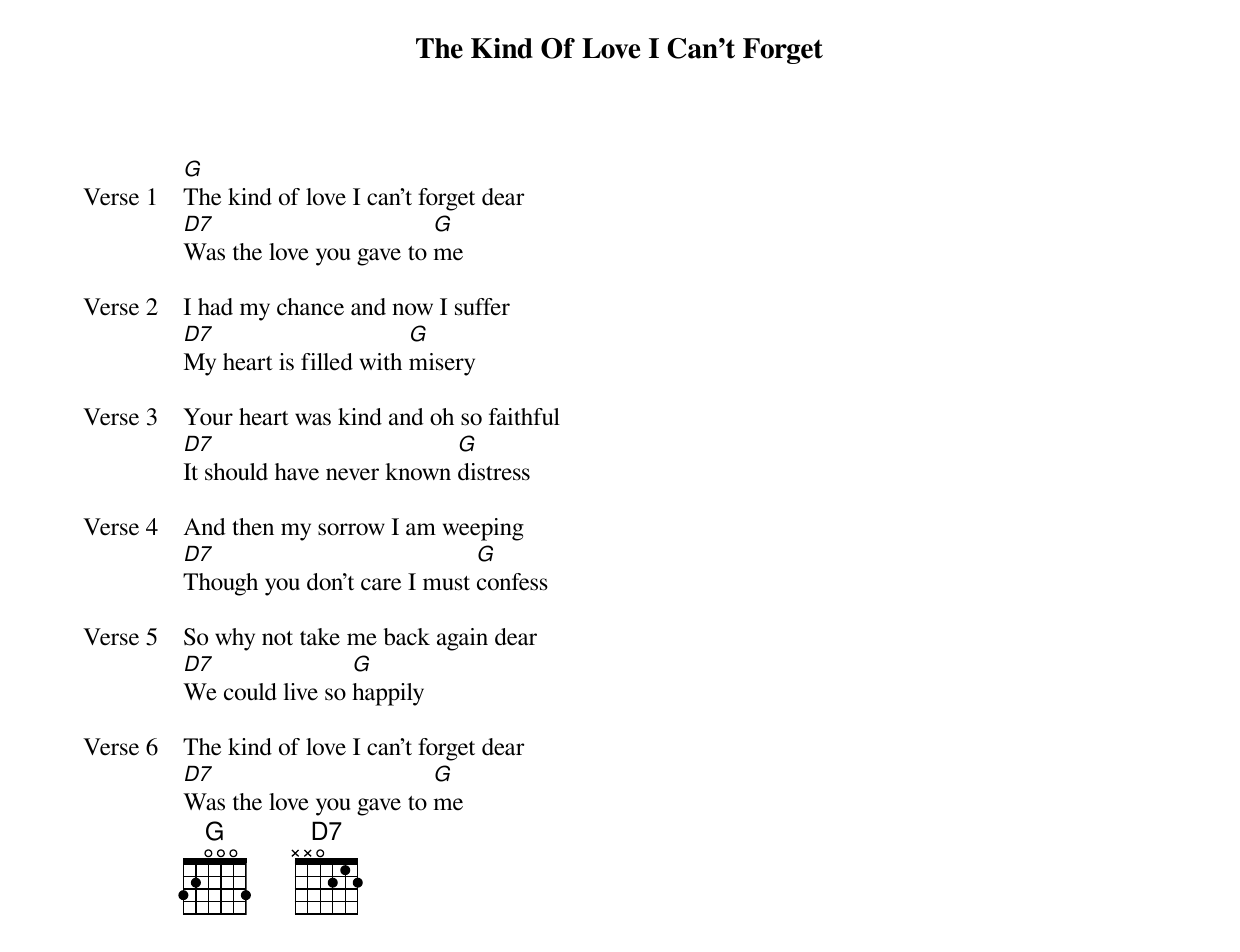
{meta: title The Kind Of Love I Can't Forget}
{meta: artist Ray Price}
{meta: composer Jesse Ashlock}

{start_of_verse: Verse 1}
[G]The kind of love I can't forget dear
[D7]Was the love you gave to [G]me
{end_of_verse}

{start_of_verse: Verse 2}
I had my chance and now I suffer
[D7]My heart is filled with [G]misery
{end_of_verse}

{start_of_verse: Verse 3}
Your heart was kind and oh so faithful
[D7]It should have never known [G]distress
{end_of_verse}

{start_of_verse: Verse 4}
And then my sorrow I am weeping
[D7]Though you don't care I must [G]confess
{end_of_verse}

{start_of_verse: Verse 5}
So why not take me back again dear
[D7]We could live so [G]happily
{end_of_verse}

{start_of_verse: Verse 6}
The kind of love I can't forget dear
[D7]Was the love you gave to [G]me
{end_of_verse}
